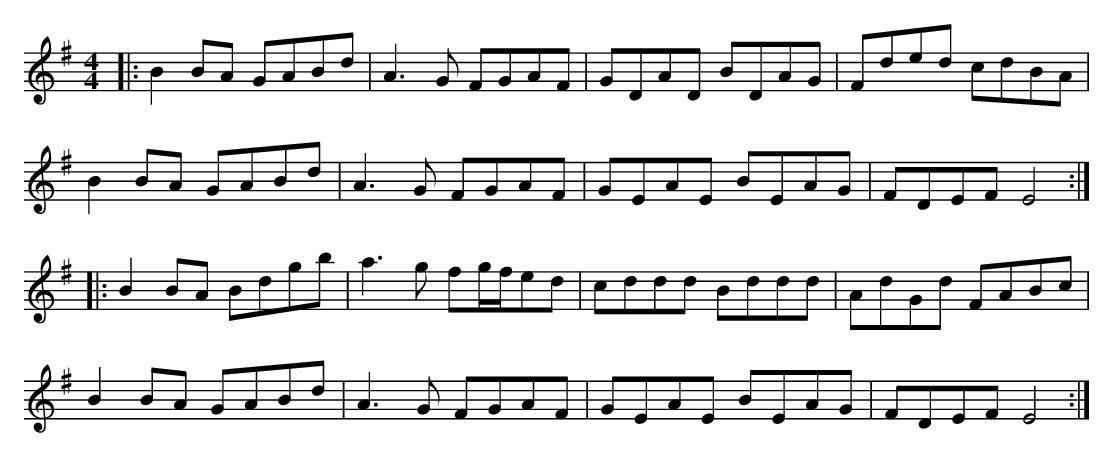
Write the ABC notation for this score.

X:1
M:4/4
K:G
|:B2BA GABd|A3G FGAF|GDAD BDAG|Fded cdBA|
B2BA GABd|A3G FGAF|GEAE BEAG|FDEF E4:|
|:B2BA Bdgb|a3g fg/f/ed|cddd Bddd|AdGd FABc|
B2BA GABd|A3G FGAF|GEAE BEAG|FDEF E4:|
